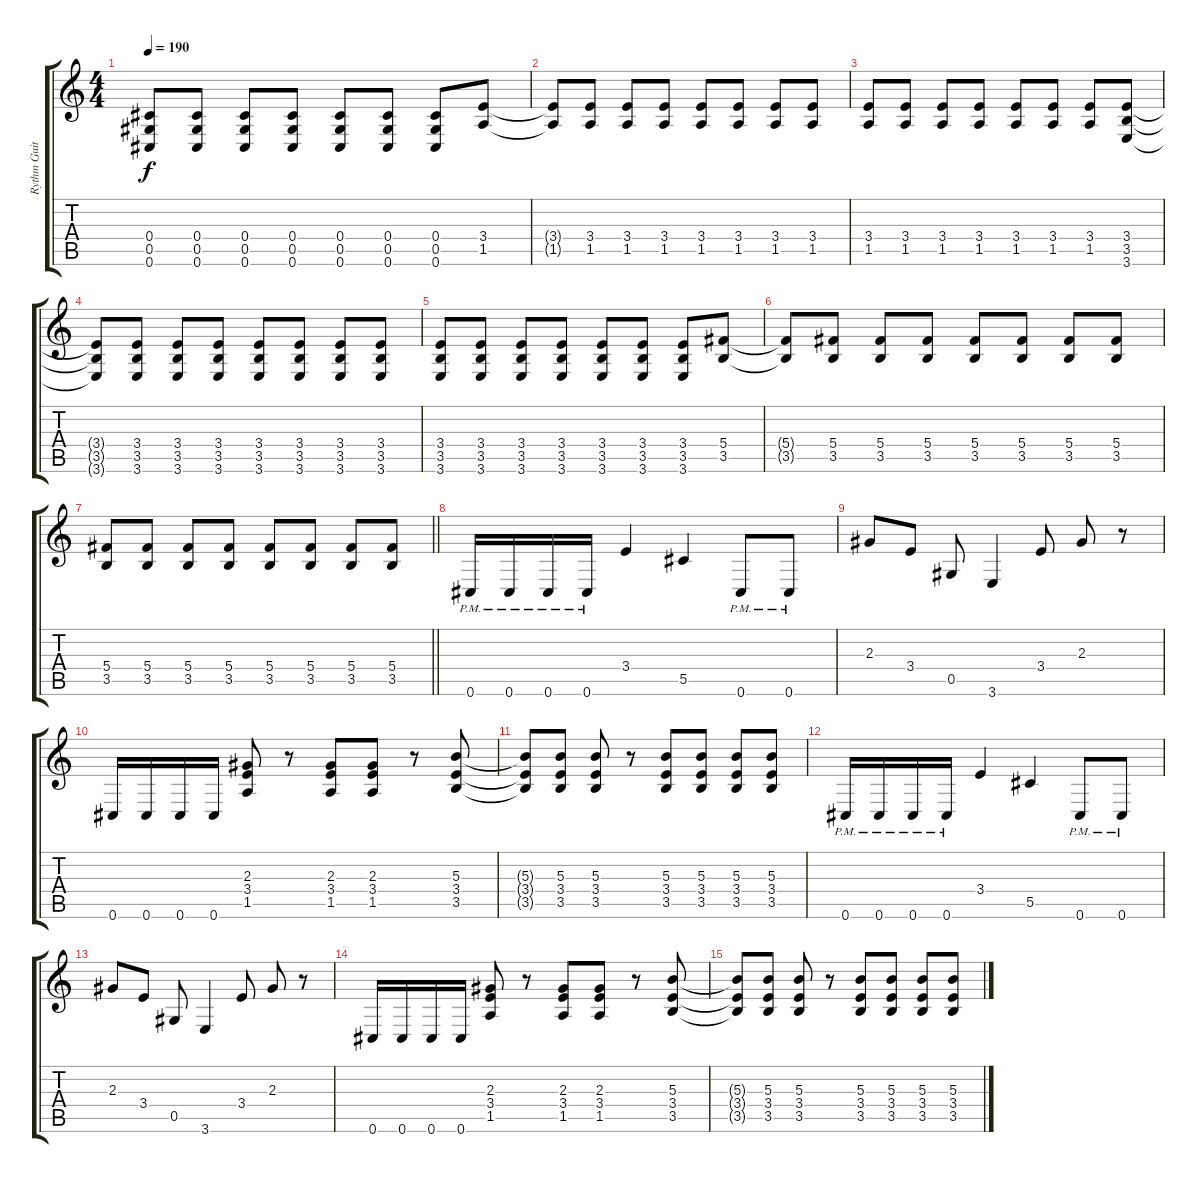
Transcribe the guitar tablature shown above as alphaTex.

\track ("Rythm Guitar" "Rythm Guit") {instrument distortionguitar}
\staff {score tabs}
\tuning (Eb4 Bb3 Gb3 Db3 Ab2 Db2) {hide}
\ts (4 4)
\tempo 190
\clef g2
\ks c
(0.4 0.5 0.6).8{dy f} (0.4 0.5 0.6).8 (0.4 0.5 0.6).8 (0.4 0.5 0.6).8 (0.4 0.5 0.6).8 (0.4 0.5 0.6).8 (0.4 0.5 0.6).8 (3.4 1.5).8 |
(3.4{t} 1.5{t}).8 (3.4 1.5).8 (3.4 1.5).8 (3.4 1.5).8 (3.4 1.5).8 (3.4 1.5).8 (3.4 1.5).8 (3.4 1.5).8 |
(3.4 1.5).8 (3.4 1.5).8 (3.4 1.5).8 (3.4 1.5).8 (3.4 1.5).8 (3.4 1.5).8 (3.4 1.5).8 (3.4 3.5 3.6).8 |
(3.4{t} 3.5{t} 3.6{t}).8 (3.4 3.5 3.6).8 (3.4 3.5 3.6).8 (3.4 3.5 3.6).8 (3.4 3.5 3.6).8 (3.4 3.5 3.6).8 (3.4 3.5 3.6).8 (3.4 3.5 3.6).8 |
(3.4 3.5 3.6).8 (3.4 3.5 3.6).8 (3.4 3.5 3.6).8 (3.4 3.5 3.6).8 (3.4 3.5 3.6).8 (3.4 3.5 3.6).8 (3.4 3.5 3.6).8 (5.4 3.5).8 |
(5.4{t} 3.5{t}).8 (5.4 3.5).8 (5.4 3.5).8 (5.4 3.5).8 (5.4 3.5).8 (5.4 3.5).8 (5.4 3.5).8 (5.4 3.5).8 |
\barLineRight lightlight
(5.4 3.5).8 (5.4 3.5).8 (5.4 3.5).8 (5.4 3.5).8 (5.4 3.5).8 (5.4 3.5).8 (5.4 3.5).8 (5.4 3.5).8 |
0.6{pm}.16 0.6{pm}.16 0.6{pm}.16 0.6{pm}.16 3.4.4 5.5.4 0.6{pm}.8 0.6{pm}.8 |
2.3.8 3.4.8 0.5.8 3.6.4 3.4.8 2.3.8 r.8 |
0.6.16 0.6.16 0.6.16 0.6.16 (2.3 3.4 1.5).8 r.8 (2.3 3.4 1.5).8 (2.3 3.4 1.5).8 r.8 (5.3 3.4 3.5).8 |
(5.3{t} 3.4{t} 3.5{t}).8 (5.3 3.4 3.5).8 (5.3 3.4 3.5).8 r.8 (5.3 3.4 3.5).8 (5.3 3.4 3.5).8 (5.3 3.4 3.5).8 (5.3 3.4 3.5).8 |
0.6{pm}.16 0.6{pm}.16 0.6{pm}.16 0.6{pm}.16 3.4.4 5.5.4 0.6{pm}.8 0.6{pm}.8 |
2.3.8 3.4.8 0.5.8 3.6.4 3.4.8 2.3.8 r.8 |
0.6.16 0.6.16 0.6.16 0.6.16 (2.3 3.4 1.5).8 r.8 (2.3 3.4 1.5).8 (2.3 3.4 1.5).8 r.8 (5.3 3.4 3.5).8 |
(5.3{t} 3.4{t} 3.5{t}).8 (5.3 3.4 3.5).8 (5.3 3.4 3.5).8 r.8 (5.3 3.4 3.5).8 (5.3 3.4 3.5).8 (5.3 3.4 3.5).8 (5.3 3.4 3.5).8
